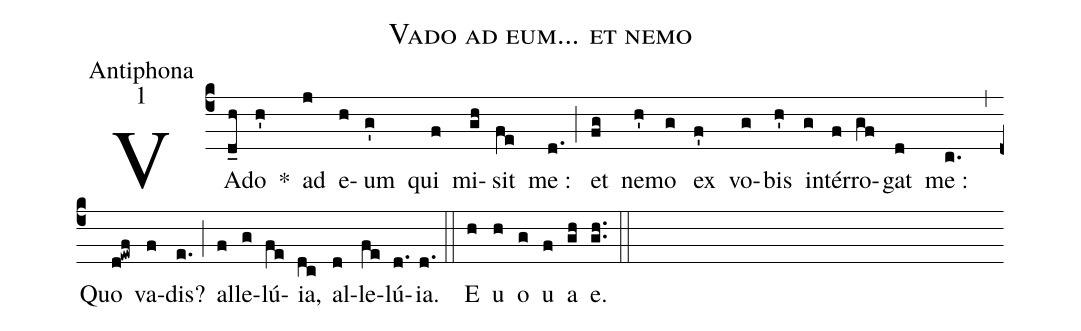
name:Vado ad eum... et nemo;
office-part:Antiphona;
mode:1;
%%
(c4) VA(d_h)do(h') *() ad(j) e(h)um(g') qui(f) mi(gh)sit(fe) me :(d.) (;) et(fg) ne(h')mo(g) ex(f') vo(g)bis(h') in(g)tér(f)ro(gf)gat(d) me :(c.) (,) Quo(d!ewf) va(f)dis?(e.) (;) al(f)le(g)lú(fe){ia},(dc) al(d)le(fe)lú(d.){ia}.(d.) (::) <eu>E(h) u(h) o(g) u(f) a(gh) e.</eu>(gh..) (::)
